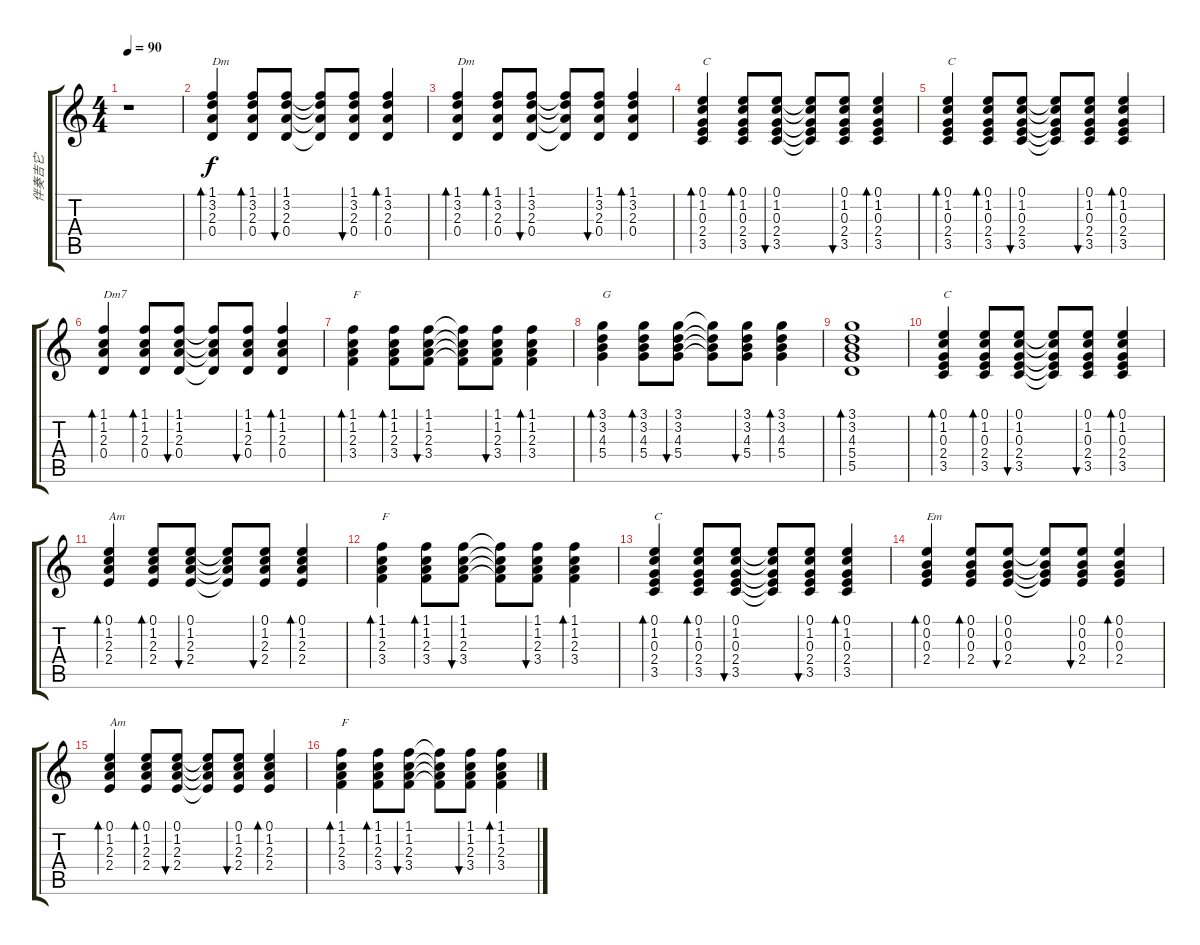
\track ("伴奏吉它" "伴奏吉它") {instrument acousticguitarsteel}
\staff {score tabs}
\tuning (E4 B3 G3 D3 A2 E2) {hide}
\ts (4 4)
\tempo 90
\clef g2
\ks c
r.1{dy f instrument acousticguitarsteel} |
(1.1 3.2 2.3 0.4).4{bd 60 txt "Dm"} (1.1 3.2 2.3 0.4).8{bd 60} (1.1 3.2 2.3 0.4).8{bu 120} (1.1{t} 3.2{t} 2.3{t} 0.4{t}).8 (1.1 3.2 2.3 0.4).8{bu 60} (1.1 3.2 2.3 0.4).4{bd 60} |
(1.1 3.2 2.3 0.4).4{bd 60 txt "Dm"} (1.1 3.2 2.3 0.4).8{bd 60} (1.1 3.2 2.3 0.4).8{bu 60} (1.1{t} 3.2{t} 2.3{t} 0.4{t}).8 (1.1 3.2 2.3 0.4).8{bu 60} (1.1 3.2 2.3 0.4).4{bd 60} |
(0.1 1.2 0.3 2.4 3.5).4{bd 60 txt "C"} (0.1 1.2 0.3 2.4 3.5).8{bd 60} (0.1 1.2 0.3 2.4 3.5).8{bu 60} (0.1{t} 1.2{t} 0.3{t} 2.4{t} 3.5{t}).8 (0.1 1.2 0.3 2.4 3.5).8{bu 60} (0.1 1.2 0.3 2.4 3.5).4{bd 60} |
(0.1 1.2 0.3 2.4 3.5).4{bd 60 txt "C"} (0.1 1.2 0.3 2.4 3.5).8{bd 60} (0.1 1.2 0.3 2.4 3.5).8{bu 60} (0.1{t} 1.2{t} 0.3{t} 2.4{t} 3.5{t}).8 (0.1 1.2 0.3 2.4 3.5).8{bu 60} (0.1 1.2 0.3 2.4 3.5).4{bd 60} |
(1.1 1.2 2.3 0.4).4{bd 60 txt "Dm7"} (1.1 1.2 2.3 0.4).8{bd 60} (1.1 1.2 2.3 0.4).8{bu 120} (1.1{t} 1.2{t} 2.3{t} 0.4{t}).8 (1.1 1.2 2.3 0.4).8{bu 120} (1.1 1.2 2.3 0.4).4{bd 60} |
(1.1 1.2 2.3 3.4).4{bd 60 txt "F"} (1.1 1.2 2.3 3.4).8{bd 60} (1.1 1.2 2.3 3.4).8{bu 60} (1.1{t} 1.2{t} 2.3{t} 3.4{t}).8 (1.1 1.2 2.3 3.4).8{bu 60} (1.1 1.2 2.3 3.4).4{bd 60} |
(3.1 3.2 4.3 5.4).4{bd 60 txt "G"} (3.1 3.2 4.3 5.4).8{bd 60} (3.1 3.2 4.3 5.4).8{bu 60} (3.1{t} 3.2{t} 4.3{t} 5.4{t}).8 (3.1 3.2 4.3 5.4).8{bu 60} (3.1 3.2 4.3 5.4).4{bd 60} |
(3.1 3.2 4.3 5.4 5.5).1{bd 240} |
(0.1 1.2 0.3 2.4 3.5).4{bd 60 txt "C"} (0.1 1.2 0.3 2.4 3.5).8{bd 60} (0.1 1.2 0.3 2.4 3.5).8{bu 60} (0.1{t} 1.2{t} 0.3{t} 2.4{t} 3.5{t}).8 (0.1 1.2 0.3 2.4 3.5).8{bu 60} (0.1 1.2 0.3 2.4 3.5).4{bd 60} |
(0.1 1.2 2.3 2.4).4{bd 60 txt "Am"} (0.1 1.2 2.3 2.4).8{bd 60} (0.1 1.2 2.3 2.4).8{bu 60} (0.1{t} 1.2{t} 2.3{t} 2.4{t}).8 (0.1 1.2 2.3 2.4).8{bu 60} (0.1 1.2 2.3 2.4).4{bd 60} |
(1.1 1.2 2.3 3.4).4{bd 60 txt "F"} (1.1 1.2 2.3 3.4).8{bd 60} (1.1 1.2 2.3 3.4).8{bu 60} (1.1{t} 1.2{t} 2.3{t} 3.4{t}).8 (1.1 1.2 2.3 3.4).8{bu 60} (1.1 1.2 2.3 3.4).4{bd 60} |
(0.1 1.2 0.3 2.4 3.5).4{bd 60 txt "C"} (0.1 1.2 0.3 2.4 3.5).8{bd 60} (0.1 1.2 0.3 2.4 3.5).8{bu 60} (0.1{t} 1.2{t} 0.3{t} 2.4{t} 3.5{t}).8 (0.1 1.2 0.3 2.4 3.5).8{bu 60} (0.1 1.2 0.3 2.4 3.5).4{bd 60} |
(0.1 0.2 0.3 2.4).4{bd 60 txt "Em"} (0.1 0.2 0.3 2.4).8{bd 60} (0.1 0.2 0.3 2.4).8{bu 60} (0.1{t} 0.2{t} 0.3{t} 2.4{t}).8 (0.1 0.2 0.3 2.4).8{bu 60} (0.1 0.2 0.3 2.4).4{bd 60} |
(0.1 1.2 2.3 2.4).4{bd 60 txt "Am"} (0.1 1.2 2.3 2.4).8{bd 60} (0.1 1.2 2.3 2.4).8{bu 60} (0.1{t} 1.2{t} 2.3{t} 2.4{t}).8 (0.1 1.2 2.3 2.4).8{bu 60} (0.1 1.2 2.3 2.4).4{bd 60} |
(1.1 1.2 2.3 3.4).4{bd 60 txt "F"} (1.1 1.2 2.3 3.4).8{bd 60} (1.1 1.2 2.3 3.4).8{bu 60} (1.1{t} 1.2{t} 2.3{t} 3.4{t}).8 (1.1 1.2 2.3 3.4).8{bu 60} (1.1 1.2 2.3 3.4).4{bd 60}
